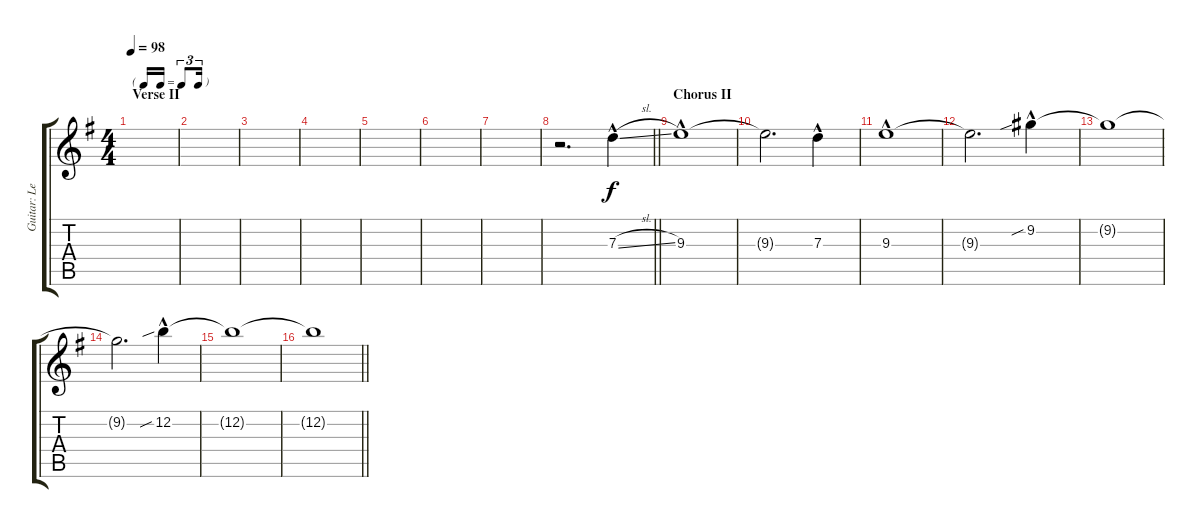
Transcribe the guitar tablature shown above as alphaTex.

\track ("Guitar: Lead" "Guitar: Le") {instrument overdrivenguitar}
\staff {score tabs}
\tuning (E4 B3 G3 D3 A2 E2) {hide}
\ts (4 4)
\tf triplet16th
\section ("" "Verse II")
\tempo 98
\clef g2
\ks g
|
|
|
|
|
|
|
\barLineRight lightlight
r.2{d} 7.3{sl hac}.4 |
\section ("" "Chorus II")
9.3{hac}.1 |
9.3{t}.2{d} 7.3{hac}.4 |
9.3{hac}.1 |
9.3{t}.2{d} 9.2{sib hac}.4 |
9.2{t}.1 |
9.2{t}.2{d} 12.2{sib hac}.4 |
12.2{t}.1 |
\barLineRight lightlight
12.2{t}.1
